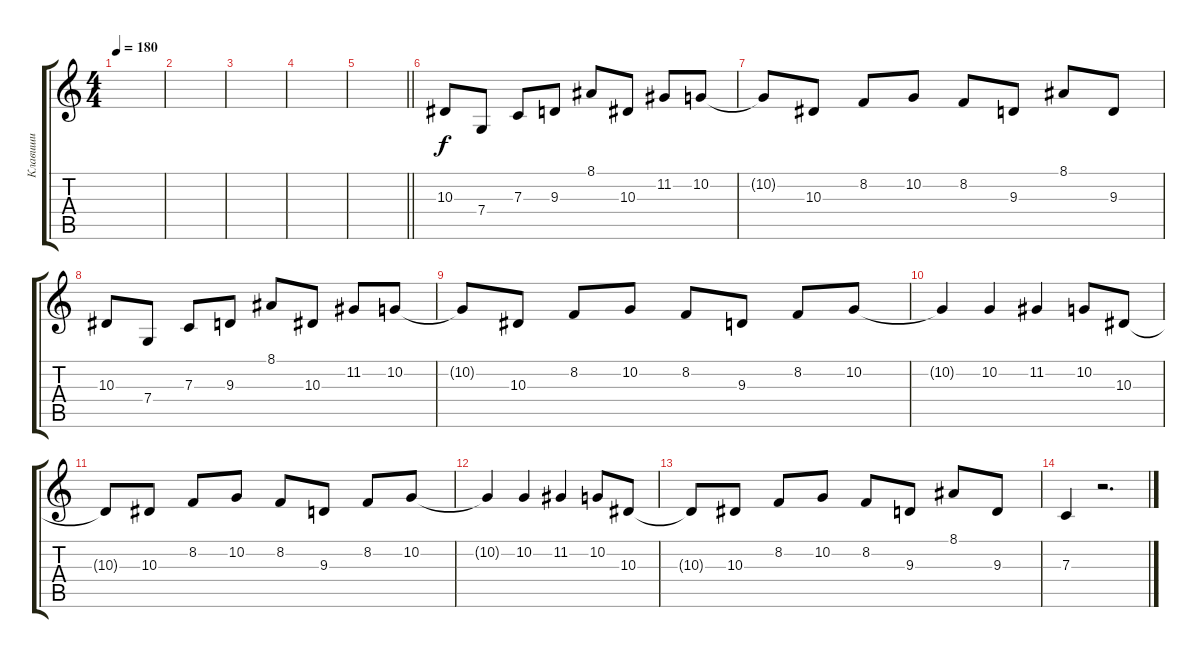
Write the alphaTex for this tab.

\track ("Клавиши" "Клавиши") {instrument fx1rain}
\staff {score tabs}
\tuning (D4 A3 F3 C3 G2 C2) {hide}
\ts (4 4)
\tempo 180
\clef g2
\ks c
|
|
|
|
\barLineRight lightlight
|
10.3.8 7.4.8 7.3.8 9.3.8 8.1.8 10.3.8 11.2.8 10.2.8 |
10.2{t}.8 10.3.8 8.2.8 10.2.8 8.2.8 9.3.8 8.1.8 9.3.8 |
10.3.8 7.4.8 7.3.8 9.3.8 8.1.8 10.3.8 11.2.8 10.2.8 |
10.2{t}.8 10.3.8 8.2.8 10.2.8 8.2.8 9.3.8 8.2.8 10.2.8 |
10.2{t}.4 10.2.4 11.2.4 10.2.8 10.3.8 |
10.3{t}.8 10.3.8 8.2.8 10.2.8 8.2.8 9.3.8 8.2.8 10.2.8 |
10.2{t}.4 10.2.4 11.2.4 10.2.8 10.3.8 |
10.3{t}.8 10.3.8 8.2.8 10.2.8 8.2.8 9.3.8 8.1.8 9.3.8 |
7.3.4 r.2{d}
